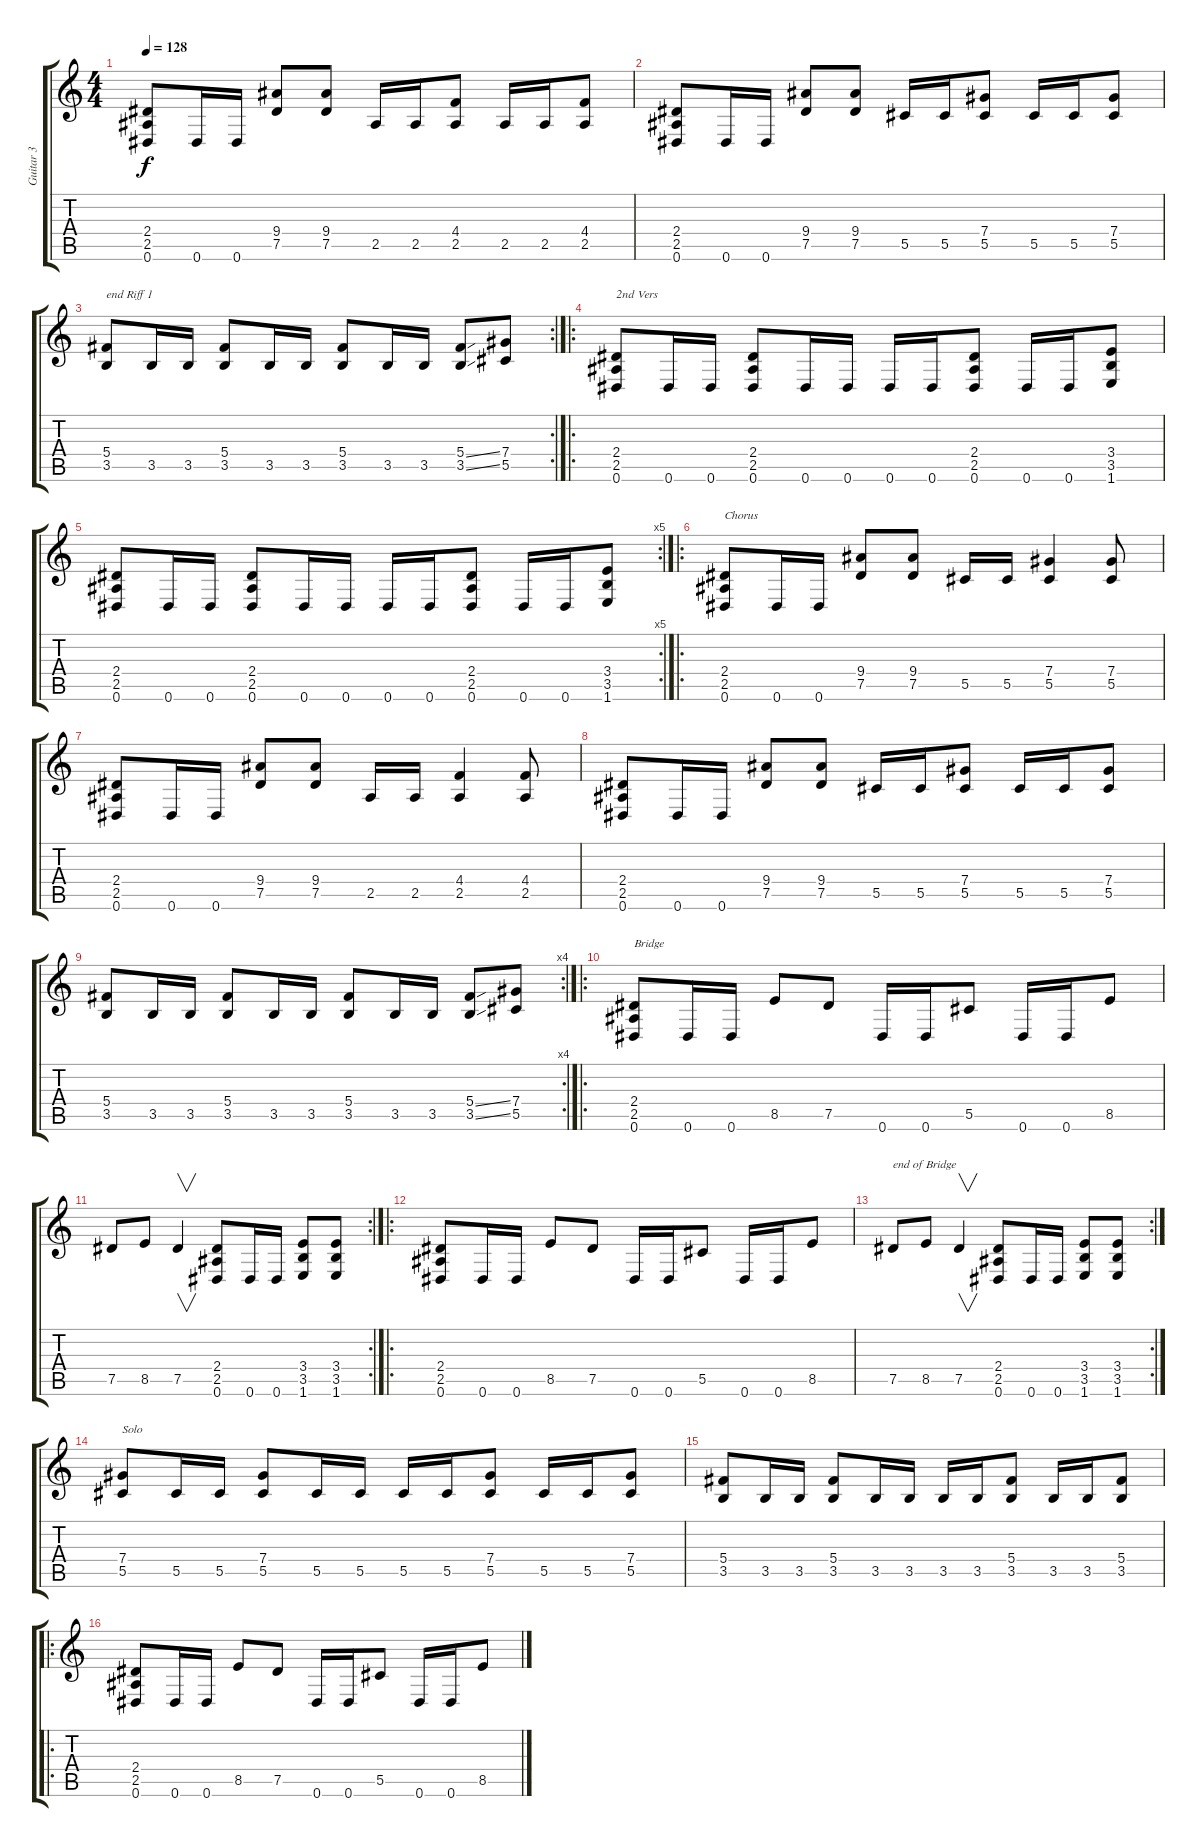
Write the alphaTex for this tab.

\track ("Guitar 3" "Guitar 3") {instrument distortionguitar}
\staff {score tabs}
\tuning (Eb4 Bb3 Gb3 Db3 Ab2 Eb2) {hide}
\ts (4 4)
\tempo 128
\clef g2
\ks c
(2.4 2.5 0.6).8{dy f} 0.6.16 0.6.16 (9.4 7.5).8 (9.4 7.5).8 2.5.16 2.5.16 (4.4 2.5).8 2.5.16 2.5.16 (4.4 2.5).8 |
(2.4 2.5 0.6).8 0.6.16 0.6.16 (9.4 7.5).8 (9.4 7.5).8 5.5.16 5.5.16 (7.4 5.5).8 5.5.16 5.5.16 (7.4 5.5).8 |
\rc 2
(5.4 3.5).8{txt "end Riff 1"} 3.5.16 3.5.16 (5.4 3.5).8 3.5.16 3.5.16 (5.4 3.5).8 3.5.16 3.5.16 (5.4{ss} 3.5{ss}).8 (7.4 5.5).8 |
\ro
(2.4 2.5 0.6).8{txt "2nd Vers"} 0.6.16 0.6.16 (2.4 2.5 0.6).8 0.6.16 0.6.16 0.6.16 0.6.16 (2.4 2.5 0.6).8 0.6.16 0.6.16 (3.4 3.5 1.6).8 |
\rc 5
(2.4 2.5 0.6).8 0.6.16 0.6.16 (2.4 2.5 0.6).8 0.6.16 0.6.16 0.6.16 0.6.16 (2.4 2.5 0.6).8 0.6.16 0.6.16 (3.4 3.5 1.6).8 |
\ro
(2.4 2.5 0.6).8{txt "Chorus"} 0.6.16 0.6.16 (9.4 7.5).8 (9.4 7.5).8 5.5.16 5.5.16 (7.4 5.5).4 (7.4 5.5).8 |
(2.4 2.5 0.6).8 0.6.16 0.6.16 (9.4 7.5).8 (9.4 7.5).8 2.5.16 2.5.16 (4.4 2.5).4 (4.4 2.5).8 |
(2.4 2.5 0.6).8 0.6.16 0.6.16 (9.4 7.5).8 (9.4 7.5).8 5.5.16 5.5.16 (7.4 5.5).8 5.5.16 5.5.16 (7.4 5.5).8 |
\rc 4
(5.4 3.5).8 3.5.16 3.5.16 (5.4 3.5).8 3.5.16 3.5.16 (5.4 3.5).8 3.5.16 3.5.16 (5.4{ss} 3.5{ss}).8 (7.4 5.5).8 |
\ro
(2.4 2.5 0.6).8{txt "Bridge"} 0.6.16 0.6.16 8.5.8 7.5.8 0.6.16 0.6.16 5.5.8 0.6.16 0.6.16 8.5.8 |
\rc 2
7.5.8 8.5.8 7.5.4{v} (2.4 2.5 0.6).8 0.6.16 0.6.16 (3.4 3.5 1.6).8 (3.4 3.5 1.6).8 |
\ro
(2.4 2.5 0.6).8 0.6.16 0.6.16 8.5.8 7.5.8 0.6.16 0.6.16 5.5.8 0.6.16 0.6.16 8.5.8 |
\rc 2
7.5.8{txt "end of Bridge"} 8.5.8 7.5.4{v} (2.4 2.5 0.6).8 0.6.16 0.6.16 (3.4 3.5 1.6).8 (3.4 3.5 1.6).8 |
(7.4 5.5).8{txt "Solo"} 5.5.16 5.5.16 (7.4 5.5).8 5.5.16 5.5.16 5.5.16 5.5.16 (7.4 5.5).8 5.5.16 5.5.16 (7.4 5.5).8 |
(5.4 3.5).8 3.5.16 3.5.16 (5.4 3.5).8 3.5.16 3.5.16 3.5.16 3.5.16 (5.4 3.5).8 3.5.16 3.5.16 (5.4 3.5).8 |
\ro
(2.4 2.5 0.6).8 0.6.16 0.6.16 8.5.8 7.5.8 0.6.16 0.6.16 5.5.8 0.6.16 0.6.16 8.5.8
